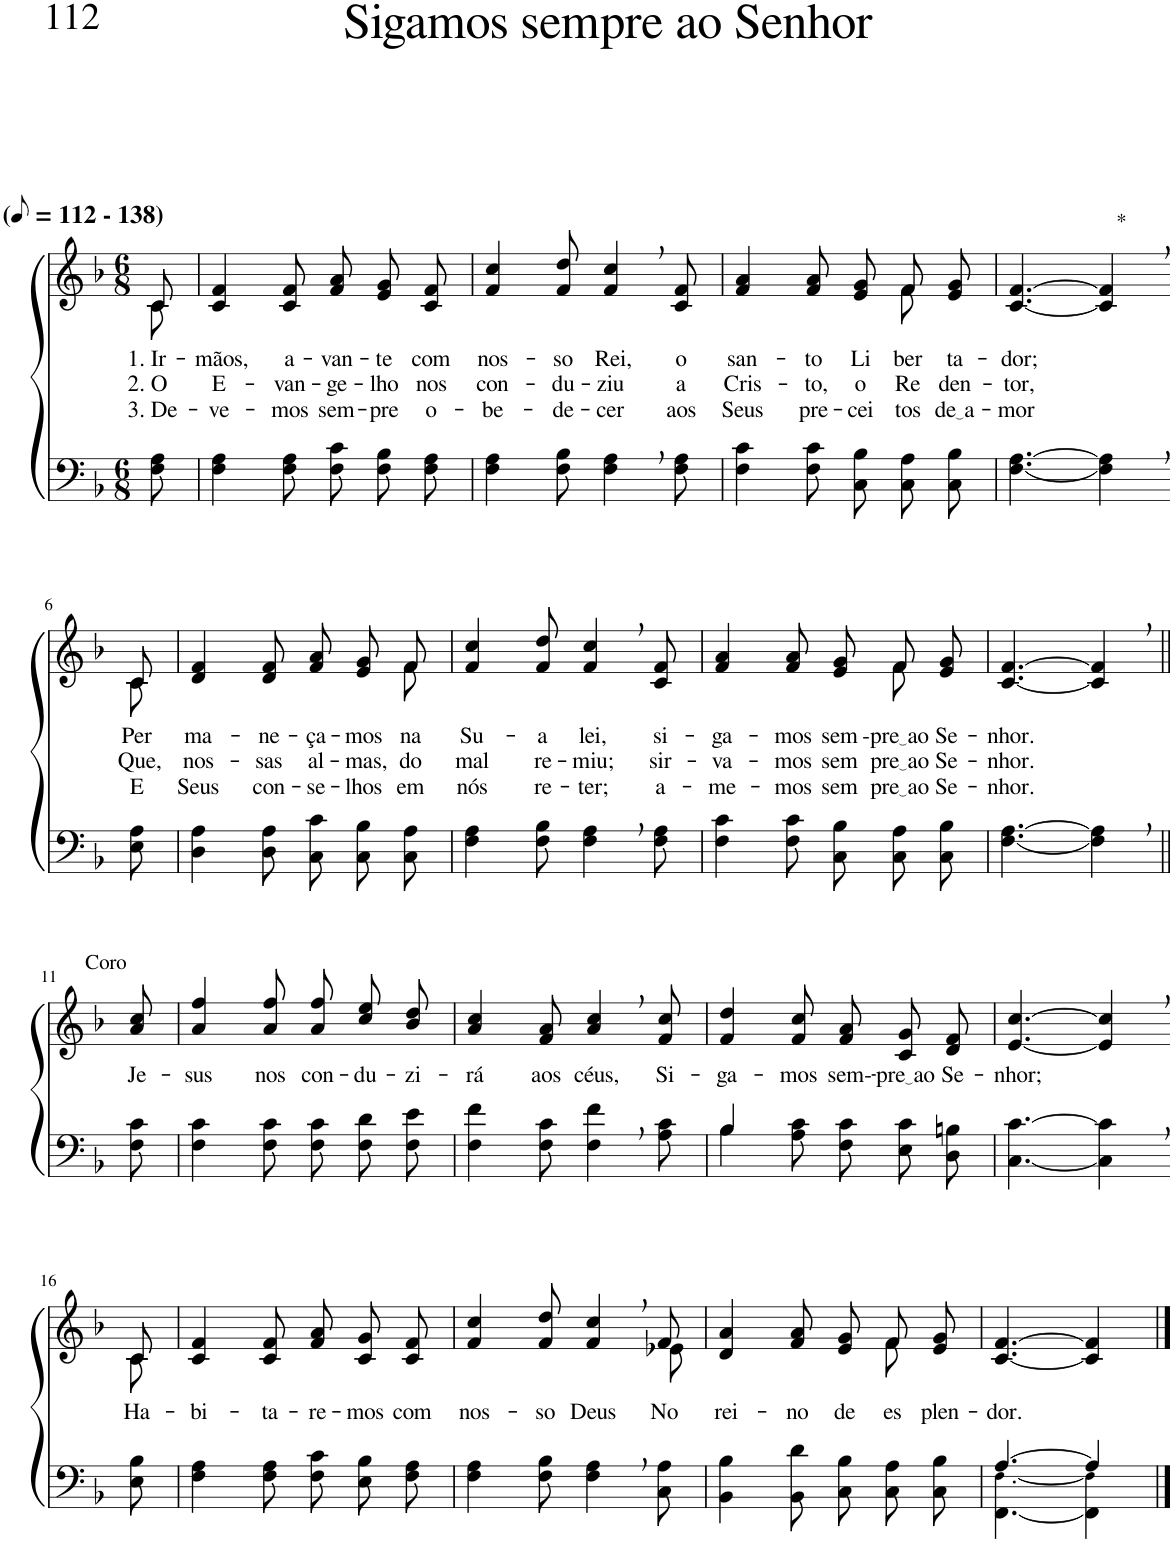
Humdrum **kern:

**kern	**kern	**text	**text	**text
*part2	*part1	*part1	*part1	*part1
*staff2	*staff1	*staff1	*staff1	*staff1
*I"Parte III e IV	*I"Parte I e II	*	*	*
*clefF4	*clefG2	*	*	*
*Trd1c2	*Trd1c2	*	*	*
*k[b-]	*k[b-]	*	*	*
*M6/8	*M6/8	*	*	*
*MM56	*MM56	*	*	*
=1	=1	=1	=1	=1
*	*^	*	*	*
!	!LO:TX:a:B:t=(	!	!	!	!
!	!LO:TX:a:B:t=- 138)	!	!	!	!
!	!	!	!LO:LY:b	!LO:LY:b	!LO:LY:b
8F\ 8A\	8c/	8c\	1. Ir-	2. O	3. De-
=2	=2	=2	=2	=2	=2
!	!	!	!LO:LY:b	!LO:LY:b	!LO:LY:b
*	*v	*v	*	*	*
4F\ 4A\	4c/ 4f/	-mãos,	E-	-ve-
!	!	!LO:LY:b	!LO:LY:b	!LO:LY:b
8F\ 8A\	8c/ 8f/	a-	-van-	-mos
!	!	!LO:LY:b	!LO:LY:b	!LO:LY:b
8F\ 8c\L	8f/ 8a/L	-van-	-ge-	sem-
!	!	!LO:LY:b	!LO:LY:b	!LO:LY:b
8F\ 8B-\	8e/ 8g/	-te	-lho	-pre
!	!	!LO:LY:b	!LO:LY:b	!LO:LY:b
8F\ 8A\J	8c/ 8f/J	com	nos	o-
=3	=3	=3	=3	=3
!	!	!LO:LY:b	!LO:LY:b	!LO:LY:b
4F\ 4A\	4f/ 4cc/	nos-	con-	-be-
!	!	!LO:LY:b	!LO:LY:b	!LO:LY:b
8F\ 8B-\	8f/ 8dd/	-so	-du-	-de-
!	!	!LO:LY:b	!LO:LY:b	!LO:LY:b
4F\, 4A\,	4f/, 4cc/,	Rei,	-ziu	-cer
!	!	!LO:LY:b	!LO:LY:b	!LO:LY:b
8F\ 8A\	8c/ 8f/	o	a	aos
=4	=4	=4	=4	=4
!	!	!LO:LY:b	!LO:LY:b	!LO:LY:b
*	*^	*	*	*
4F\ 4c\	4f/ 4a/	2ryy	san-	Cris-	Seus
!	!	!	!LO:LY:b	!LO:LY:b	!LO:LY:b
8F\ 8c\	8f/ 8a/	.	-to	-to,	pre-
!	!	!	!LO:LY:b	!LO:LY:b	!LO:LY:b
8C\ 8B-\L	8e/ 8g/L	.	Li-	o	-cei-
!	!	!	!LO:LY:b	!LO:LY:b	!LO:LY:b
8C\ 8A\	8f/	8f\	-ber-	Re-	-tos
!	!	!	!LO:LY:b	!LO:LY:b	!LO:LY:b
8C\ 8B-\J	8e/ 8g/J	8ryy	-ta-	-den-	de a
=5	=5	=5	=5	=5	=5
!	!	!	!LO:LY:b	!LO:LY:b	!LO:LY:b
*	*v	*v	*	*	*
[4.F\ [4.A\	[4.c/ [4.f/	-dor;	-tor,	-mor
!	!LO:TX:a:t=*	!	!	!
4F\], 4A\],	4c/], 4f/],	.	.	.
!!LO:LB:g=z
=6-	=6-	=6-	=6-	=6-
!	!	!LO:LY:b	!LO:LY:b	!LO:LY:b
*	*^	*	*	*
8E\ 8A\	8c\	8c/	Per-	Que,	E
=7	=7	=7	=7	=7	=7
!	!	!	!LO:LY:b	!LO:LY:b	!LO:LY:b
4D\ 4A\	2ryy	4d/ 4f/	-ma-	nos-	Seus
!	!	!	!LO:LY:b	!LO:LY:b	!LO:LY:b
8D\ 8A\	.	8d/ 8f/	-ne-	-sas	con-
!	!	!	!LO:LY:b	!LO:LY:b	!LO:LY:b
8C\ 8c\L	.	8f/ 8a/L	-ça-	al-	-se-
!	!	!	!LO:LY:b	!LO:LY:b	!LO:LY:b
8C\ 8B-\	8ryy	8e/ 8g/	-mos	-mas,	-lhos
!	!	!	!LO:LY:b	!LO:LY:b	!LO:LY:b
8C\ 8A\J	8f\	8f/J	na	do	em
=8	=8	=8	=8	=8	=8
!	!	!	!LO:LY:b	!LO:LY:b	!LO:LY:b
*	*v	*v	*	*	*
4F\ 4A\	4f/ 4cc/	Su-	mal	nós
!	!	!LO:LY:b	!LO:LY:b	!LO:LY:b
8F\ 8B-\	8f/ 8dd/	-a	re-	re-
!	!	!LO:LY:b	!LO:LY:b	!LO:LY:b
4F\, 4A\,	4f/, 4cc/,	lei,	-miu;	-ter;
!	!	!LO:LY:b	!LO:LY:b	!LO:LY:b
8F\ 8A\	8c/ 8f/	si-	sir-	a-
=9	=9	=9	=9	=9
!	!	!LO:LY:b	!LO:LY:b	!LO:LY:b
*	*^	*	*	*
4F\ 4c\	4f/ 4a/	2ryy	-ga-	-va-	-me-
!	!	!	!LO:LY:b	!LO:LY:b	!LO:LY:b
8F\ 8c\	8f/ 8a/	.	-mos	-mos	-mos
!	!	!	!LO:LY:b	!LO:LY:b	!LO:LY:b
8C\ 8B-\L	8e/ 8g/L	.	sem-	sem-	sem-
!	!	!	!LO:LY:b	!LO:LY:b	!LO:LY:b
8C\ 8A\	8f/	8f\	-pre ao	pre ao	pre ao
!	!	!	!LO:LY:b	!LO:LY:b	!LO:LY:b
8C\ 8B-\J	8e/ 8g/J	8ryy	Se-	Se-	Se-
=10	=10	=10	=10	=10	=10
!	!	!	!LO:LY:b	!LO:LY:b	!LO:LY:b
*	*v	*v	*	*	*
[4.F\ [4.A\	[4.c/ [4.f/	-nhor.	-nhor.	-nhor.
4F\], 4A\],	4c/], 4f/],	.	.	.
!!LO:LB:g=z
=11||	=11||	=11||	=11||	=11||
!	!LO:TX:a:t=Coro	!	!	!
!	!	!LO:LY:b	!	!
8F\ 8c\	8a/ 8cc/	Je-	.	.
=12	=12	=12	=12	=12
!	!	!LO:LY:b	!	!
4F\ 4c\	4a/ 4ff/	-sus	.	.
!	!	!LO:LY:b	!	!
8F\ 8c\	8a/ 8ff/	nos	.	.
!	!	!LO:LY:b	!	!
8F\ 8c\L	8a\ 8ff\L	con-	.	.
!	!	!LO:LY:b	!	!
8F\ 8d\	8cc\ 8ee\	-du-	.	.
!	!	!LO:LY:b	!	!
8F\ 8e\J	8b-\ 8dd\J	-zi-	.	.
=13	=13	=13	=13	=13
!	!	!LO:LY:b	!	!
4F\ 4f\	4a/ 4cc/	-rá	.	.
!	!	!LO:LY:b	!	!
8F\ 8c\	8f/ 8a/	aos	.	.
!	!	!LO:LY:b	!	!
4F\, 4f\,	4a/, 4cc/,	céus,	.	.
!	!	!LO:LY:b	!	!
8A\ 8c\	8f/ 8cc/	Si-	.	.
=14	=14	=14	=14	=14
*^	*	*	*	*
!	!	!	!LO:LY:b	!	!
4B-/	4B-\	4f/ 4dd/	-ga-	.	.
!	!	!	!LO:LY:b	!	!
2ryy	8A\ 8c\	8f/ 8cc/	-mos	.	.
!	!	!	!LO:LY:b	!	!
.	8F\ 8c\L	8f/ 8a/L	sem--	.	.
!	!	!	!LO:LY:b	!	!
.	8E\ 8c\	8c/ 8g/	pre ao	.	.
!	!	!	!LO:LY:b	!	!
.	8D\ 8Bn\J	8d/ 8f/J	Se-	.	.
=15	=15	=15	=15	=15	=15
!	!	!	!LO:LY:b	!	!
*v	*v	*	*	*	*
[4.C\ [4.c\	[4.e/ [4.cc/	-nhor;	.	.
4C\], 4c\],	4e/], 4cc/],	.	.	.
!!LO:LB:g=z
=16-	=16-	=16-	=16-	=16-
*	*^	*	*	*
!	!	!	!LO:LY:b	!	!
8E\ 8B-\	8c/	8c\	Ha-	.	.
=17	=17	=17	=17	=17	=17
!	!	!	!LO:LY:b	!	!
*	*v	*v	*	*	*
4F\ 4A\	4c/ 4f/	-bi-	.	.
!	!	!LO:LY:b	!	!
8F\ 8A\	8c/ 8f/	-ta-	.	.
!	!	!LO:LY:b	!	!
8F\ 8c\L	8f/ 8a/L	-re-	.	.
!	!	!LO:LY:b	!	!
8E\ 8B-\	8c/ 8g/	-mos	.	.
!	!	!LO:LY:b	!	!
8F\ 8A\J	8c/ 8f/J	com	.	.
=18	=18	=18	=18	=18
!	!	!LO:LY:b	!	!
*	*^	*	*	*
4F\ 4A\	4f/ 4cc/	8ryy	nos-	.	.
!	!	!	!LO:LY:b	!	!
*	*v	*v	*	*	*
8F\ 8B-\	8f/ 8dd/	-so	.	.
!	!	!LO:LY:b	!	!
4F\, 4A\,	4f/, 4cc/,	Deus	.	.
*	*^	*	*	*
!	!	!	!LO:LY:b	!	!
8C\ 8A\	8f/	8e-X\	No	.	.
=19	=19	=19	=19	=19	=19
!	!	!	!LO:LY:b	!	!
4BB-\ 4B-\	4d/ 4a/	2ryy	rei-	.	.
!	!	!	!LO:LY:b	!	!
8BB-\ 8d\	8f/ 8a/	.	-no	.	.
!	!	!	!LO:LY:b	!	!
8C\ 8B-\L	8e/ 8g/L	.	de	.	.
!	!	!	!LO:LY:b	!	!
8C\ 8A\	8f/	8f\	es-	.	.
!	!	!	!LO:LY:b	!	!
8C\ 8B-\J	8e/ 8g/J	8ryy	-plen-	.	.
=20	=20	=20	=20	=20	=20
*^	*	*	*	*	*
!	!	!	!	!LO:LY:b	!	!
*	*	*v	*v	*	*	*
[4.A/	[4.FF\ [4.F!\	[4.c/ [4.f/	-dor.	.	.
4A/]	4FF\] 4F!\]	4c/] 4f/]	.	.	.
*v	*v	*	*	*	*
==	==	==	==	==
*-	*-	*-	*-	*-
